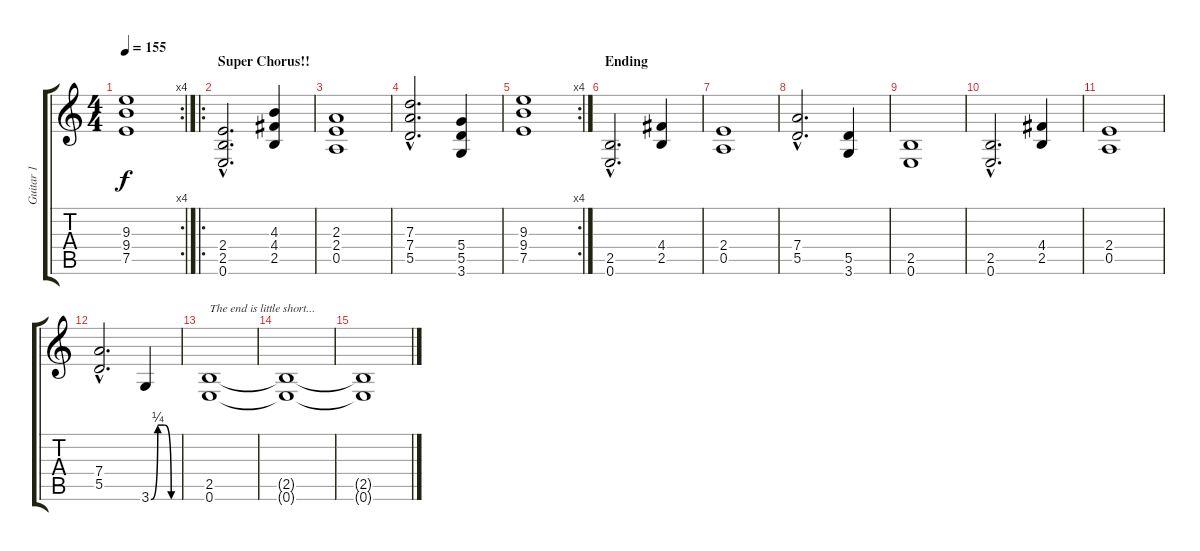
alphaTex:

\track ("Guitar 1" "Guitar 1") {instrument distortionguitar}
\staff {score tabs}
\tuning (E4 B3 G3 D3 A2 E2) {hide}
\rc 4
\ts (4 4)
\tempo 155
\clef g2
\ks c
(9.3 9.4 7.5).1{dy f} |
\ro
\section ("" "Super Chorus!!")
(2.4{hac} 2.5{hac} 0.6{hac}).2{d} (4.3 4.4 2.5).4 |
(2.3 2.4 0.5).1 |
(7.3{hac} 7.4{hac} 5.5{hac}).2{d} (5.4 5.5 3.6).4 |
\rc 4
(9.3 9.4 7.5).1 |
\section ("" "Ending")
(2.5{hac} 0.6{hac}).2{d} (4.4 2.5).4 |
(2.4 0.5).1 |
(7.4{hac} 5.5{hac}).2{d} (5.5 3.6).4 |
(2.5 0.6).1 |
(2.5{hac} 0.6{hac}).2{d} (4.4 2.5).4 |
(2.4 0.5).1 |
(7.4{hac} 5.5{hac}).2{d} 3.6{be (custom 0 0 15 1 30 1 45 0 60 0)}.4 |
(2.5 0.6).1{txt "The end is little short..."} |
(2.5{t} 0.6{t}).1 |
(2.5{t} 0.6{t}).1
